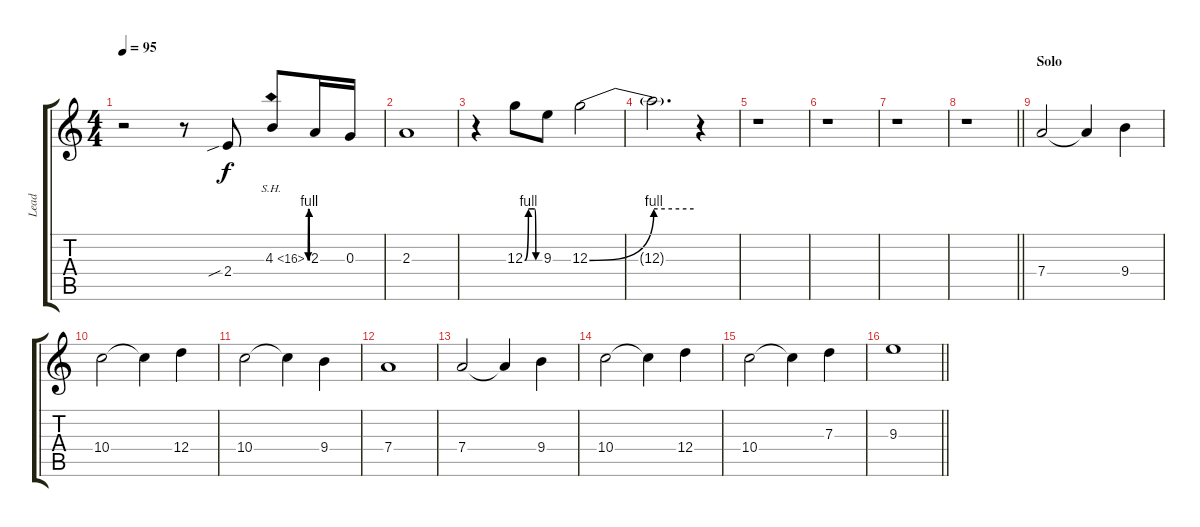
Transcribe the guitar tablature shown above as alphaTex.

\track ("Lead" "Lead") {instrument distortionguitar}
\staff {score tabs}
\tuning (E4 B3 G3 D3 A2 E2) {hide}
\ts (4 4)
\tempo 95
\clef g2
\ks aminor
r.2{dy f} r.8 2.4{sib}.8 4.3{be (custom 0 0 5 4 10 4 20 4 30 0 60 0) sh 12}.8 2.3.16 0.3.16 |
2.3.1 |
r.4 12.3{be (custom 0 0 15 4 40 4 45 0 60 0)}.8 9.3.8 12.3{be (bend 0 0 60 4)}.2 |
12.3{be (hold 0 4 60 4) t}.2{d} r.4 |
r.1 |
r.1 |
r.1 |
\barLineRight lightlight
r.1 |
\section ("" "Solo")
7.4.2 7.4{t}.4 9.4.4 |
10.4.2 10.4{t}.4 12.4.4 |
10.4.2 10.4{t}.4 9.4.4 |
7.4.1 |
7.4.2 7.4{t}.4 9.4.4 |
10.4.2 10.4{t}.4 12.4.4 |
10.4.2 10.4{t}.4 7.3.4 |
\barLineRight lightlight
9.3.1
